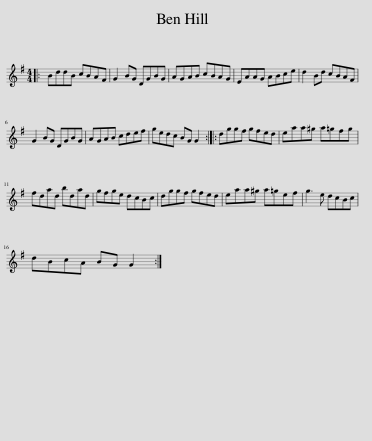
X:1
L:1/8
M:4/4
I:linebreak $
K:G
V:1 treble
V:1
|: BddB cBAF | G2 BG DGBG | AGAB cBAG | EAAG ABce | d2 Bd cBAF |$ %5
 G2 BG DGBG | AGAB cdef | gedc BG G2 :: dggf gfed | eaa^g a=gfg |$ %10
 fdad bdad | gfge dcBc | dggf gfed | eaa^g a=gef | g3 e dcBc |$ %15
 dBcA BG G2 :| %16
